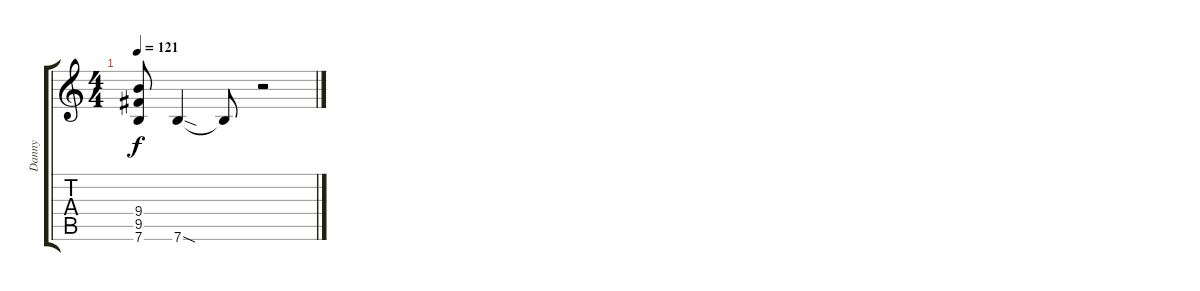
\track ("Danny" "Danny") {instrument distortionguitar}
\staff {score tabs}
\tuning (E4 B3 G3 D3 A2 E2) {hide}
\ts (4 4)
\tempo 121
\clef g2
\ks c
(9.4 9.5 7.6).8{dy f} 7.6{sod}.4 7.6{t}.8 r.2
